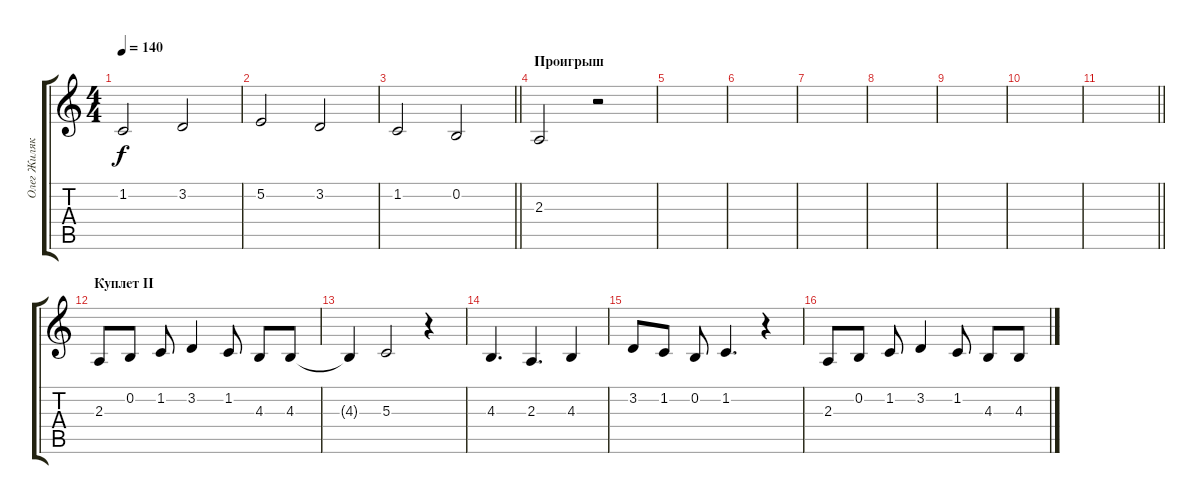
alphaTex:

\track ("Олег Жиляков" "Олег Жиляк") {instrument lead2sawtooth}
\staff {score tabs}
\tuning (E4 B3 G3 D3 A2 E2) {hide}
\ts (4 4)
\tempo 140
\clef g2
\ks c
1.2.2{dy f} 3.2.2 |
5.2.2 3.2.2 |
\barLineRight lightlight
1.2.2 0.2.2 |
\section ("" "Проигрыш")
2.3.2 r.2 |
|
|
|
|
|
|
\barLineRight lightlight
|
\section ("" "Куплет II")
2.3.8 0.2.8 1.2.8 3.2.4 1.2.8 4.3.8 4.3.8 |
4.3{t}.4 5.3.2 r.4 |
4.3.4{d} 2.3.4{d} 4.3.4 |
3.2.8 1.2.8 0.2.8 1.2.4{d} r.4 |
2.3.8 0.2.8 1.2.8 3.2.4 1.2.8 4.3.8 4.3.8
